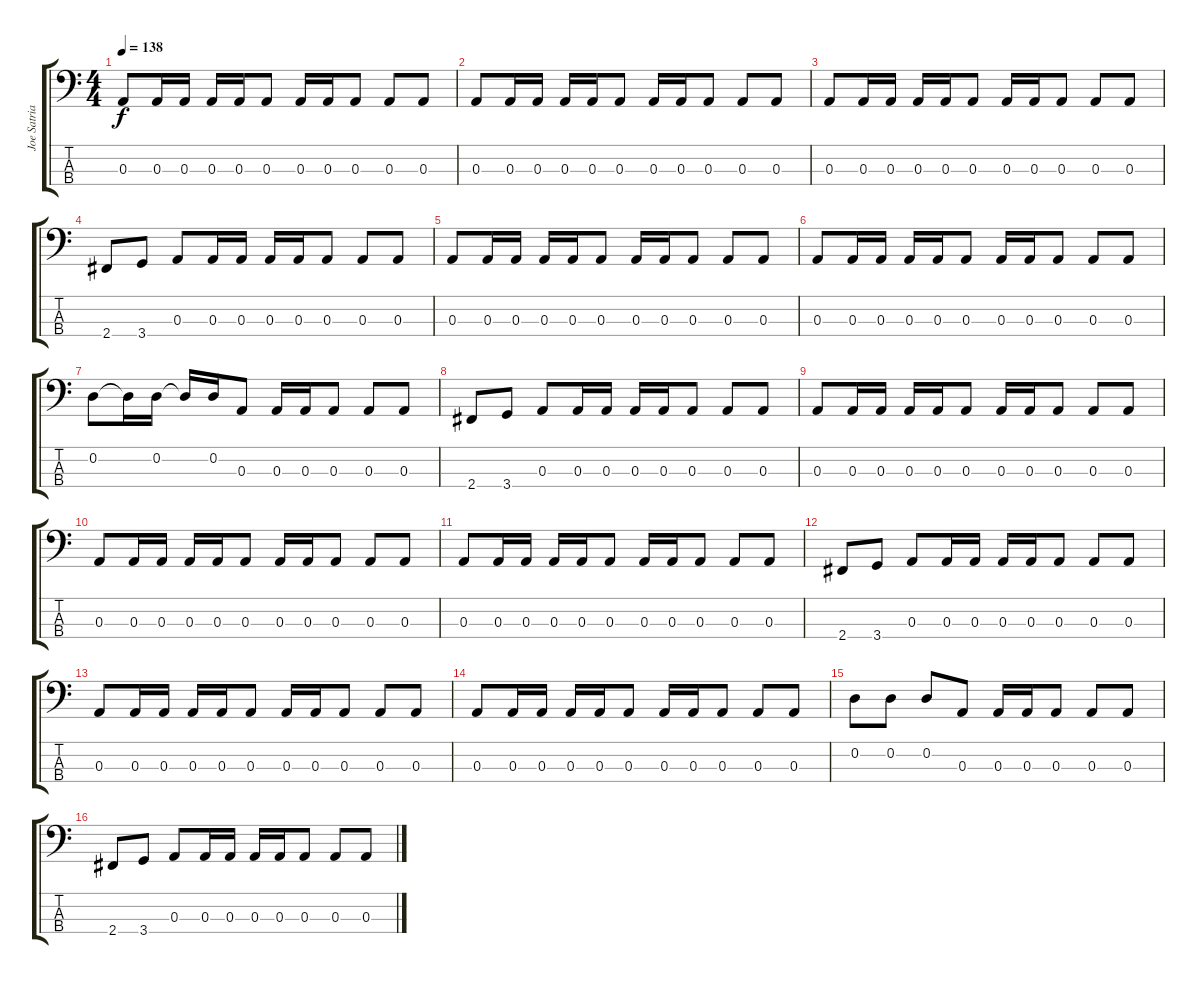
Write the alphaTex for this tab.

\track ("Joe Satriani" "Joe Satria") {instrument electricbassfinger}
\staff {score tabs}
\tuning (G2 D2 A1 E1) {hide}
\ts (4 4)
\tempo 138
\clef f4
\ks c
0.3.8{dy f} 0.3.16 0.3.16 0.3.16 0.3.16 0.3.8 0.3.16 0.3.16 0.3.8 0.3.8 0.3.8 |
0.3.8 0.3.16 0.3.16 0.3.16 0.3.16 0.3.8 0.3.16 0.3.16 0.3.8 0.3.8 0.3.8 |
0.3.8 0.3.16 0.3.16 0.3.16 0.3.16 0.3.8 0.3.16 0.3.16 0.3.8 0.3.8 0.3.8 |
2.4.8 3.4.8 0.3.8 0.3.16 0.3.16 0.3.16 0.3.16 0.3.8 0.3.8 0.3.8 |
0.3.8 0.3.16 0.3.16 0.3.16 0.3.16 0.3.8 0.3.16 0.3.16 0.3.8 0.3.8 0.3.8 |
0.3.8 0.3.16 0.3.16 0.3.16 0.3.16 0.3.8 0.3.16 0.3.16 0.3.8 0.3.8 0.3.8 |
0.2.8 0.2{t}.16 0.2.16 0.2{t}.16 0.2.16 0.3.8 0.3.16 0.3.16 0.3.8 0.3.8 0.3.8 |
2.4.8 3.4.8 0.3.8 0.3.16 0.3.16 0.3.16 0.3.16 0.3.8 0.3.8 0.3.8 |
0.3.8 0.3.16 0.3.16 0.3.16 0.3.16 0.3.8 0.3.16 0.3.16 0.3.8 0.3.8 0.3.8 |
0.3.8 0.3.16 0.3.16 0.3.16 0.3.16 0.3.8 0.3.16 0.3.16 0.3.8 0.3.8 0.3.8 |
0.3.8 0.3.16 0.3.16 0.3.16 0.3.16 0.3.8 0.3.16 0.3.16 0.3.8 0.3.8 0.3.8 |
2.4.8 3.4.8 0.3.8 0.3.16 0.3.16 0.3.16 0.3.16 0.3.8 0.3.8 0.3.8 |
0.3.8 0.3.16 0.3.16 0.3.16 0.3.16 0.3.8 0.3.16 0.3.16 0.3.8 0.3.8 0.3.8 |
0.3.8 0.3.16 0.3.16 0.3.16 0.3.16 0.3.8 0.3.16 0.3.16 0.3.8 0.3.8 0.3.8 |
0.2.8 0.2.8 0.2.8 0.3.8 0.3.16 0.3.16 0.3.8 0.3.8 0.3.8 |
2.4.8 3.4.8 0.3.8 0.3.16 0.3.16 0.3.16 0.3.16 0.3.8 0.3.8 0.3.8
